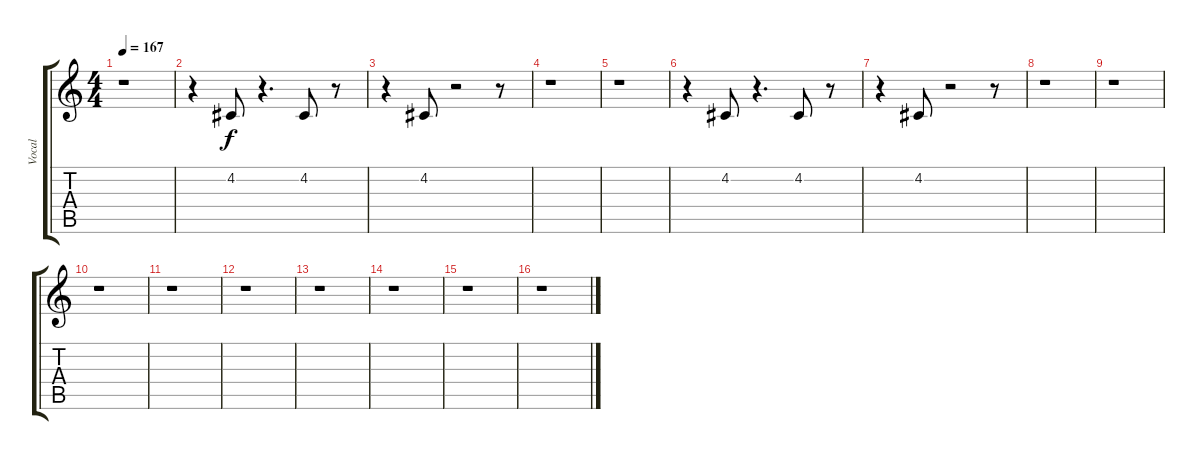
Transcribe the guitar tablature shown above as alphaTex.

\track ("Vocal" "Vocal") {instrument trumpet}
\staff {score tabs}
\tuning (D4 A3 F3 C3 G2 C2) {hide}
\ts (4 4)
\tempo 167
\clef g2
\ks c
r.1{dy f} |
r.4 4.2.8 r.4{d} 4.2.8 r.8 |
r.4 4.2.8 r.2 r.8 |
r.1 |
r.1 |
r.4 4.2.8 r.4{d} 4.2.8 r.8 |
r.4 4.2.8 r.2 r.8 |
r.1 |
r.1 |
r.1 |
r.1 |
r.1 |
r.1 |
r.1 |
r.1 |
r.1
